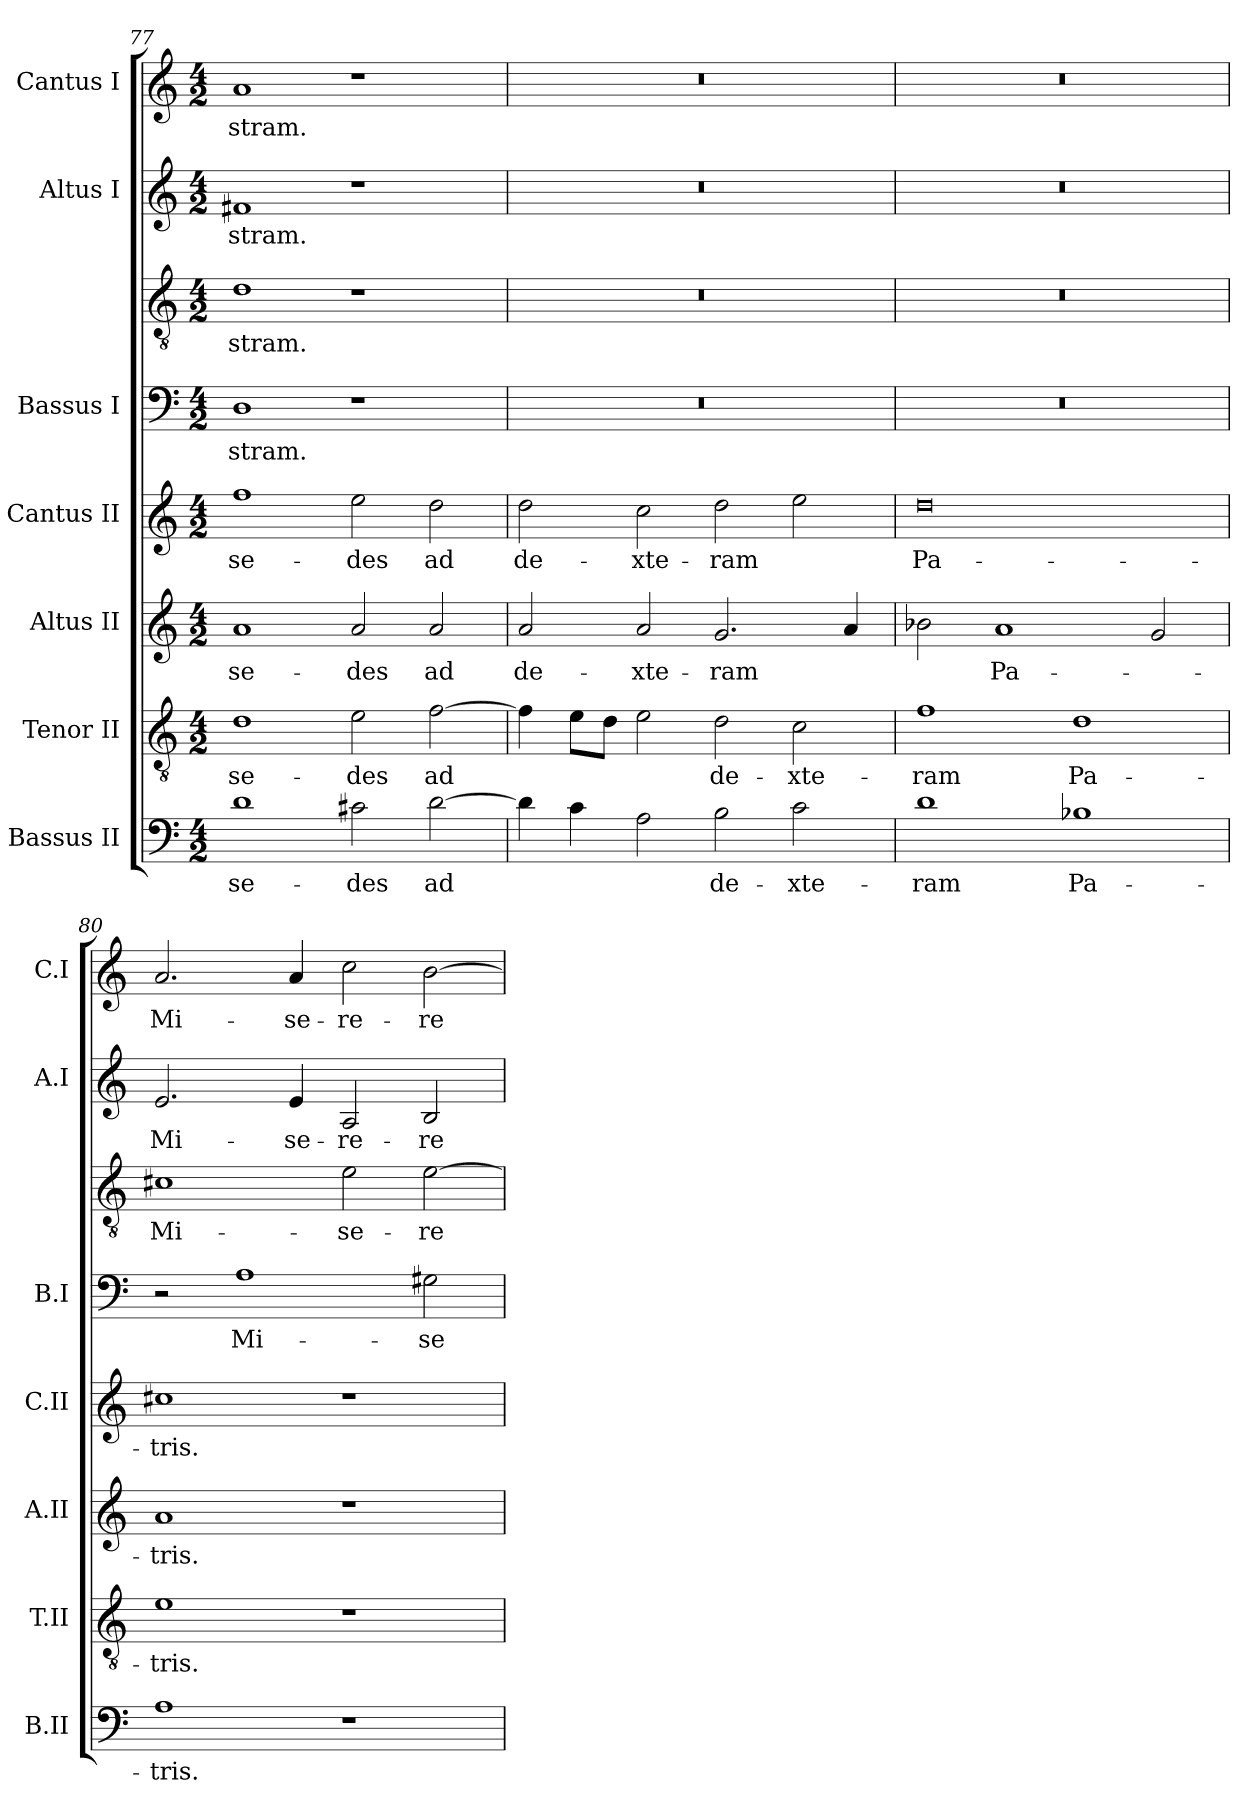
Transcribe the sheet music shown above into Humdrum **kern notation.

**kern	**text	**kern	**text	**kern	**text	**kern	**text	**kern	**text	**kern	**text	**kern	**text	**kern	**text
*part8	*part8	*part7	*part7	*part6	*part6	*part5	*part5	*part4	*part4	*part3	*part3	*part2	*part2	*part1	*part1
*staff8	*staff8	*staff7	*staff7	*staff6	*staff6	*staff5	*staff5	*staff4	*staff4	*staff3	*staff3	*staff2	*staff2	*staff1	*staff1
*I"Bassus II	*	*I"Tenor II	*	*I"Altus II	*	*I"Cantus II	*	*I"Bassus I	*	*	*	*I"Altus I	*	*I"Cantus I	*
*I'B.II	*	*I'T.II	*	*I'A.II	*	*I'C.II	*	*I'B.I	*	*	*	*I'A.I	*	*I'C.I	*
*clefF4	*	*clefGv2	*	*clefG2	*	*clefG2	*	*clefF4	*	*clefGv2	*	*clefG2	*	*clefG2	*
*	*	*ITrd7c12	*	*	*	*	*	*	*	*ITrd7c12	*	*	*	*	*
*k[]	*	*k[]	*	*k[]	*	*k[]	*	*k[]	*	*k[]	*	*k[]	*	*k[]	*
*C:	*	*C:	*	*C:	*	*C:	*	*C:	*	*C:	*	*C:	*	*C:	*
*M4/2	*	*M4/2	*	*M4/2	*	*M4/2	*	*M4/2	*	*M4/2	*	*M4/2	*	*M4/2	*
=77	=77	=77	=77	=77	=77	=77	=77	=77	=77	=77	=77	=77	=77	=77	=77
1d\	se-	1D\	se-	1a/	se-	1ff\	se-	1D\	-stram.	1D\	-stram.	1f#X/	-stram.	1a/	-stram.
2c#X\	-des	2E\	-des	2a/	-des	2ee\	-des	1r	.	1r	.	1r	.	1r	.
[2d\	ad	[2F\	ad	2a/	ad	2dd\	ad	.	.	.	.	.	.	.	.
=78	=78	=78	=78	=78	=78	=78	=78	=78	=78	=78	=78	=78	=78	=78	=78
4d\]	.	4F\]	.	2a/	de-	2dd\	de-	0r	.	0r	.	0r	.	0r	.
4c\	.	8E\L	.	.	.	.	.	.	.	.	.	.	.	.	.
.	.	8D\J	.	.	.	.	.	.	.	.	.	.	.	.	.
2A\	.	2E\	.	2a/	-xte-	2cc\	-xte-	.	.	.	.	.	.	.	.
2B\	de-	2D\	de-	2.g/	-ram	2dd\	-ram	.	.	.	.	.	.	.	.
2c\	-xte-	2C\	-xte-	.	.	2ee\	.	.	.	.	.	.	.	.	.
.	.	.	.	4a/	.	.	.	.	.	.	.	.	.	.	.
=79	=79	=79	=79	=79	=79	=79	=79	=79	=79	=79	=79	=79	=79	=79	=79
1d\	-ram	1F\	-ram	2b-X\	.	0dd\	Pa-	0r	.	0r	.	0r	.	0r	.
.	.	.	.	1a/	Pa-	.	.	.	.	.	.	.	.	.	.
1B-X\	Pa-	1D\	Pa-	.	.	.	.	.	.	.	.	.	.	.	.
.	.	.	.	2g/	.	.	.	.	.	.	.	.	.	.	.
=80	=80	=80	=80	=80	=80	=80	=80	=80	=80	=80	=80	=80	=80	=80	=80
1A\	-tris.	1E\	-tris.	1a/	-tris.	1cc#X\	-tris.	2r	.	1C#X\	Mi-	2.e/	Mi-	2.a/	Mi-
.	.	.	.	.	.	.	.	1A\	Mi-	.	.	.	.	.	.
.	.	.	.	.	.	.	.	.	.	.	.	4e/	-se-	4a/	-se-
1r	.	1r	.	1r	.	1r	.	.	.	2E\	-se-	2A/	-re-	2cc\	-re-
.	.	.	.	.	.	.	.	2G#X\	-se-	[2E\	-re-	2B/	-re	[2b\	-re
=	=	=	=	=	=	=	=	=	=	=	=	=	=	=	=
*-	*-	*-	*-	*-	*-	*-	*-	*-	*-	*-	*-	*-	*-	*-	*-
